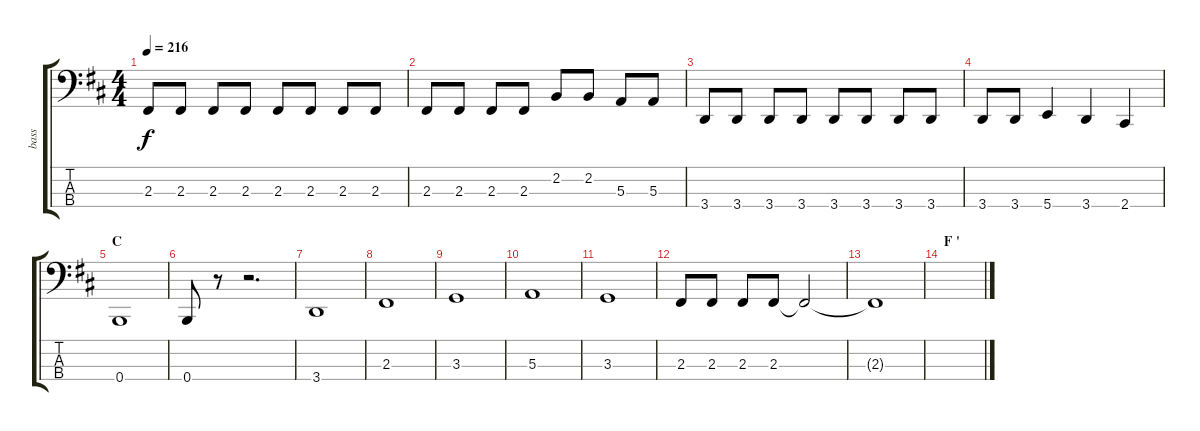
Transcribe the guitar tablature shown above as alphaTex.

\track ("bass" "bass") {instrument electricbassfinger}
\staff {score tabs}
\tuning (D2 A1 E1 B0) {hide}
\ts (4 4)
\tempo 216
\clef f4
\ks d
2.3.8{dy f} 2.3.8 2.3.8 2.3.8 2.3.8 2.3.8 2.3.8 2.3.8 |
2.3.8 2.3.8 2.3.8 2.3.8 2.2.8 2.2.8 5.3.8 5.3.8 |
3.4.8 3.4.8 3.4.8 3.4.8 3.4.8 3.4.8 3.4.8 3.4.8 |
3.4.8 3.4.8 5.4.4 3.4.4 2.4.4 |
\section ("" "C")
0.4.1 |
0.4.8 r.8 r.2{d} |
3.4.1 |
2.3.1 |
3.3.1 |
5.3.1 |
3.3.1 |
2.3.8 2.3.8 2.3.8 2.3.8 2.3{t}.2 |
2.3{t}.1 |
\section ("" "F '")
